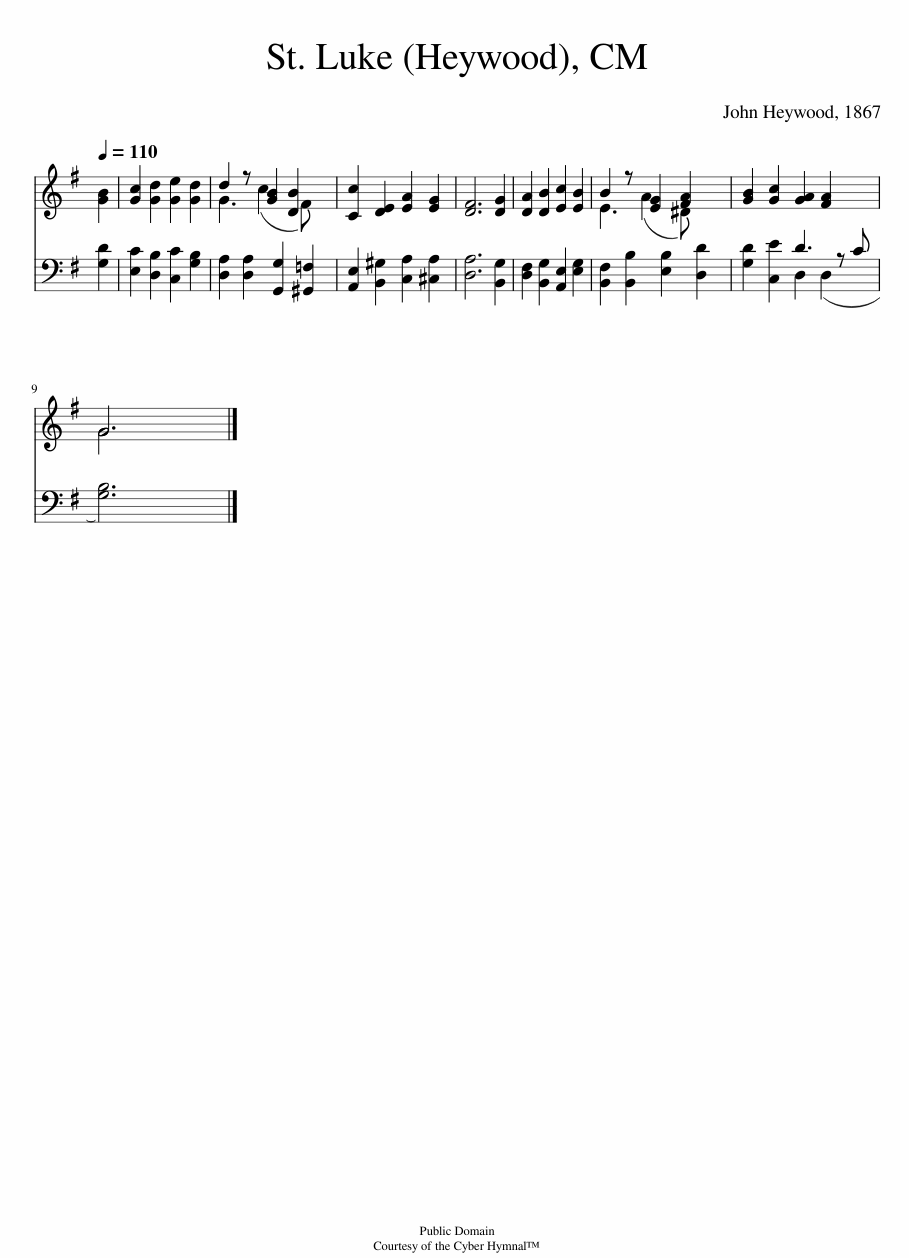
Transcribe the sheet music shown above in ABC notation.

X:1
%%score ( 1 2 ) ( 3 4 )
L:1/8
Q:1/4=110
M:none
I:linebreak $
K:G
V:1 treble
V:2 treble
V:3 bass
V:4 bass
V:1
 [GB]2 | [Gc]2 [Gd]2 [Ge]2 [Gd]2 | d2 z [GB]2 [DB]2 x | [Cc]2 [DE]2 [EA]2 [EG]2 | [DF]6 [DG]2 | %5
 [DA]2 [DB]2 [Ec]2 [EB]2 | B2 z [EG]2 [FA]2 x | [GB]2 [Gc]2 [GA]2 [FA]2 x |$ G6 |] %9
V:2
 x2 | x8 | G3 (c2 F) x2 | x8 | x8 | %5
 x8 | E3 (A2 ^D) x2 | x9 |$ G6 |] %9
V:3
 [G,D]2 | [E,C]2 [D,B,]2 [C,C]2 [G,B,]2 | [D,A,]2 [D,A,]2 [G,,G,]2 [^G,,=F,]2 | [A,,E,]2 [B,,^G,]2 [C,A,]2 [^C,A,]2 | [D,A,]6 [B,,G,]2 | %5
 [D,F,]2 [B,,G,]2 [A,,E,]2 [E,G,]2 | [B,,F,]2 [B,,B,]2 [E,B,]2 [D,D]2 | [G,D]2 [C,E]2 D3 z C |$ [G,B,]6 |] %9
V:4
 x2 | x8 | x8 | x8 | x8 | %5
 x8 | x8 | x4 D,2 D,2 x |$ x6 |] %9
